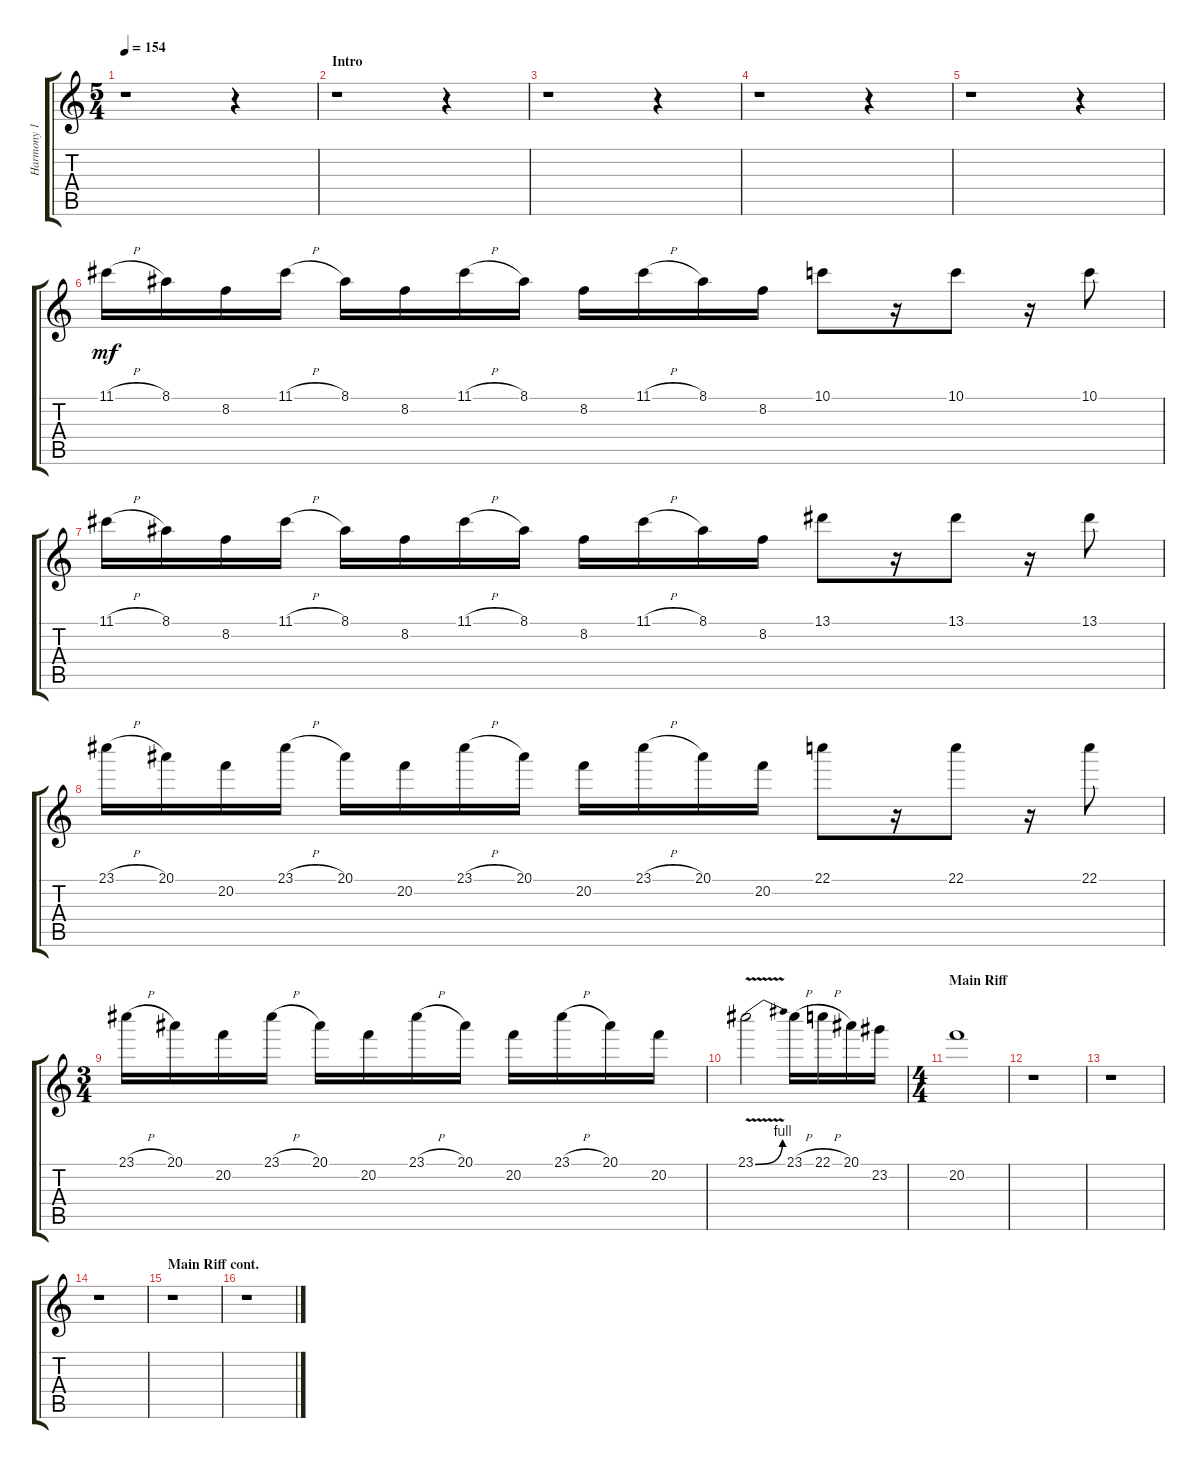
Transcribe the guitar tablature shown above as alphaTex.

\track ("Harmony 1" "Harmony 1") {instrument overdrivenguitar}
\staff {score tabs}
\tuning (D4 A3 F3 C3 G2 C2) {hide}
\ts (5 4)
\tempo 154
\clef g2
\ks aminor
r.1{dy mf instrument overdrivenguitar} r.4 |
\section ("" "Intro")
r.1 r.4 |
r.1 r.4 |
r.1 r.4 |
r.1 r.4 |
11.1{h}.16 8.1.16 8.2.16 11.1{h}.16 8.1.16 8.2.16 11.1{h}.16 8.1.16 8.2.16 11.1{h}.16 8.1.16 8.2.16 10.1.8 r.16 10.1.8 r.16 10.1.8 |
11.1{h}.16 8.1.16 8.2.16 11.1{h}.16 8.1.16 8.2.16 11.1{h}.16 8.1.16 8.2.16 11.1{h}.16 8.1.16 8.2.16 13.1.8 r.16 13.1.8 r.16 13.1.8 |
23.1{h}.16 20.1.16 20.2.16 23.1{h}.16 20.1.16 20.2.16 23.1{h}.16 20.1.16 20.2.16 23.1{h}.16 20.1.16 20.2.16 22.1.8 r.16 22.1.8 r.16 22.1.8 |
\ts (3 4)
23.1{h}.16 20.1.16 20.2.16 23.1{h}.16 20.1.16 20.2.16 23.1{h}.16 20.1.16 20.2.16 23.1{h}.16 20.1.16 20.2.16 |
23.1{be (bend 0 0 60 4) v}.2 23.1{h}.16 22.1{h}.16 20.1.16 23.2.16 |
\ts (4 4)
\section ("" "Main Riff")
20.2.1 |
r.1 |
r.1 |
r.1 |
\section ("" "Main Riff cont.")
r.1 |
r.1
